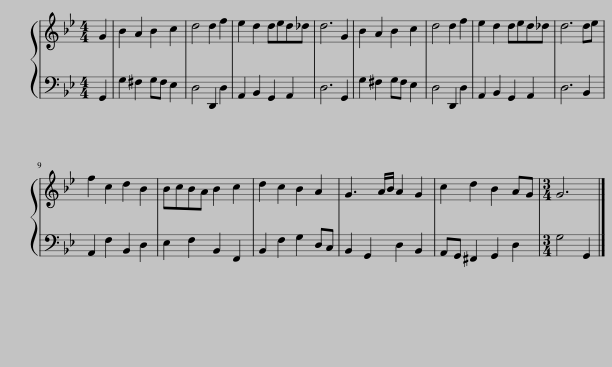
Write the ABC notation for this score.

X:1
%%score { 1 | 2 }
L:1/8
M:4/4
I:linebreak $
K:Bb
V:1 treble
V:2 bass
V:1
 G2 | B2 A2 B2 c2 | d4 d2 f2 | e2 d2 ded_d | d6 G2 | %5
 B2 A2 B2 c2 | d4 d2 f2 | e2 d2 ded_d | d6 de |$ f2 c2 d2 B2 | %10
 BcBA B2 c2 | d2 c2 B2 A2 | G3 A/B/ A2 G2 | c2 d2 B2 AG |[M:3/4] G6 |] %15
V:2
 G,,2 | G,2 ^F,2 G,F, E,2 | D,4 D,,2 D,2 | A,,2 B,,2 G,,2 A,,2 | D,6 G,,2 | %5
 G,2 ^F,2 G,F, E,2 | D,4 D,,2 D,2 | A,,2 B,,2 G,,2 A,,2 | D,6 B,,2 |$ A,,2 F,2 B,,2 D,2 | %10
 E,2 F,2 B,,2 F,,2 | B,,2 F,2 G,2 D,C, | B,,2 G,,2 D,2 B,,2 | A,,G,, ^F,,2 G,,2 D,2 |[M:3/4] G,4 G,,2 |] %15
